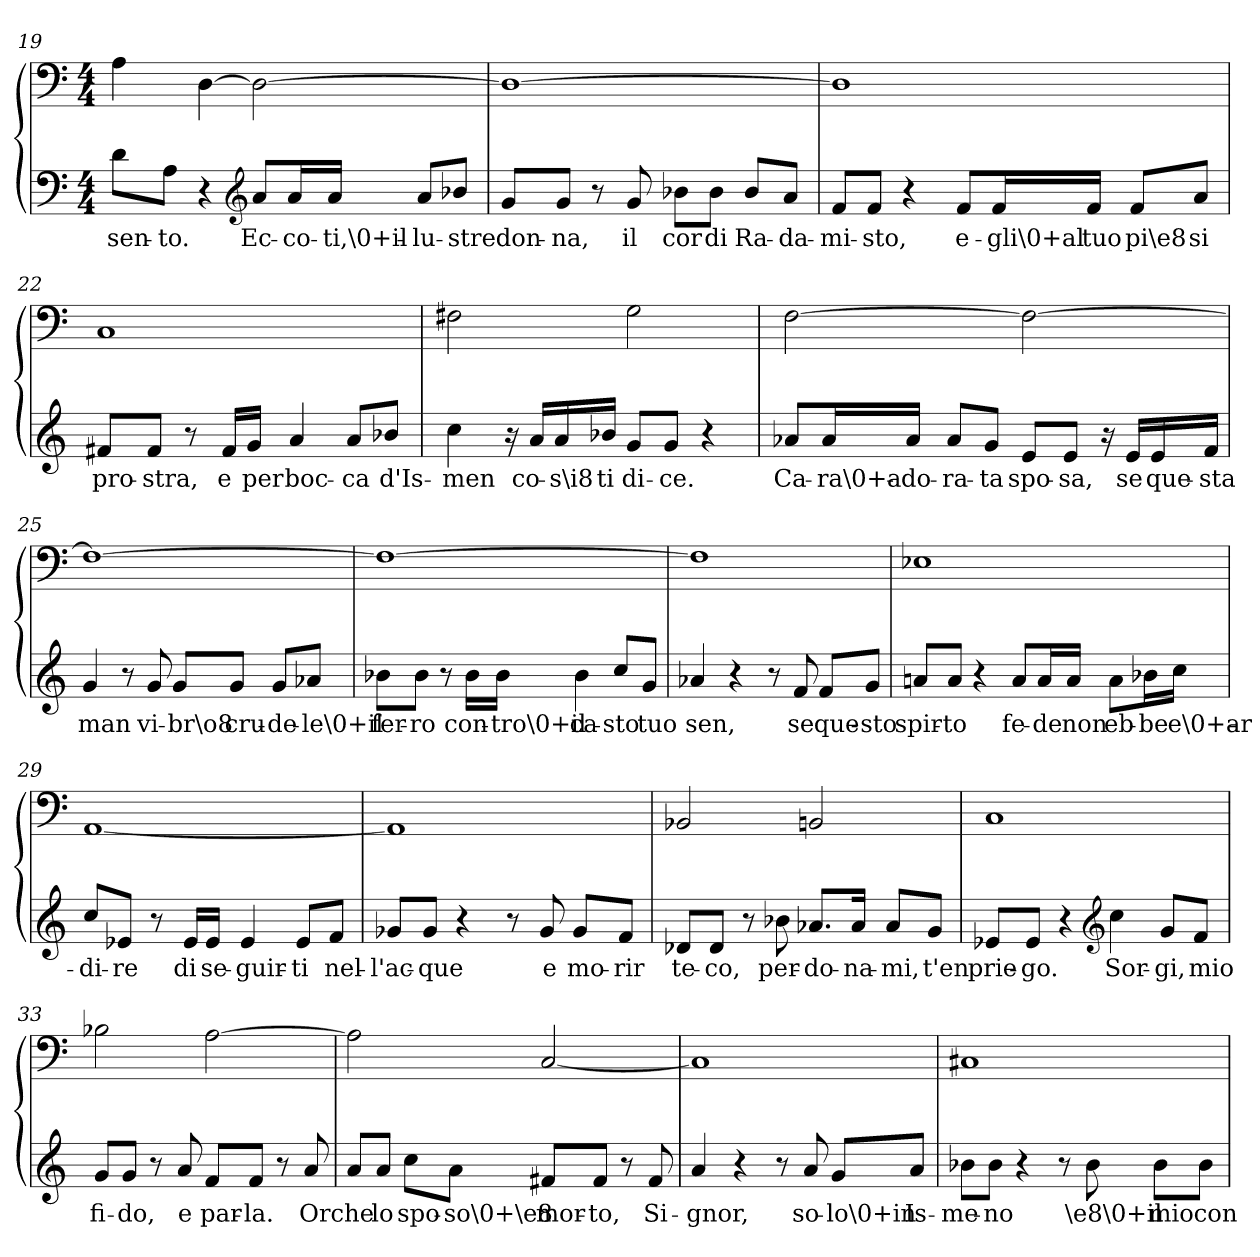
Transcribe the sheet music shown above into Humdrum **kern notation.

**kern	**text	**kern
*part1	*part1	*part1
*staff2	*staff2	*staff1
*clefF4	*	*clefF4
*k[]	*	*k[]
*a:	*	*a:
*M4/4	*	*M4/4
=19	=19	=19
8d\L	sen-	4A\
8A\J	-to.	.
4r	.	[4D\
*clefG2	*	*
8a/L	Ec-	2D\_
16a/L	-co-	.
16a/JJ	-ti,\0+il-	.
8a/L	-lu-	.
8b-X/J	-stre	.
=20	=20	=20
8g/L	don-	1D\_
8g/J	-na,	.
8r	.	.
8g/	il	.
8b-X\L	cor	.
8b-\J	di	.
8b-/L	Ra-	.
8a/J	-da-	.
=21	=21	=21
8f/L	-mi-	1D\]
8f/J	-sto,	.
4r	.	.
8f/L	e-	.
16f/L	-gli\0+al	.
16f/JJ	tuo	.
8f/L	pi\e8	.
8a/J	si	.
=22	=22	=22
8f#X/L	pro-	1C/
8f#/J	-stra,	.
8r	.	.
16f#/LL	e	.
16g/JJ	per	.
4a/	boc-	.
8a/L	-ca	.
8b-X/J	d'Is-	.
=23	=23	=23
4cc\	-men	2F#X\
16r	.	.
16a/LL	co-	.
16a/	-s\i8	.
16b-X/JJ	ti	.
8g/L	di-	2G\
8g/J	-ce.	.
4r	.	.
=24	=24	=24
8a-X/L	Ca-	[2F\
16a-/L	-ra\0+a-	.
16a-/JJ	-do-	.
8a-/L	-ra-	.
8g/J	-ta	.
8e/L	spo-	2F\_
8e/J	-sa,	.
16r	.	.
16e/LL	se	.
16e/	que-	.
16f/JJ	-sta	.
=25	=25	=25
4g/	man	1F\_
8r	.	.
8g/	vi-	.
8g/L	-br\o8	.
8g/J	cru-	.
8g/L	-de-	.
8a-X/J	-le\0+il	.
=26	=26	=26
8b-X\L	fer-	1F\_
8b-\J	-ro	.
8r	.	.
16b-\LL	con-	.
16b-\JJ	-tro\0+il	.
4b-\	ca-	.
8cc/L	-sto	.
8g/J	tuo	.
=27	=27	=27
4a-X/	sen,	1F\]
4r	.	.
8r	.	.
8f/	se	.
8f/L	que-	.
8g/J	-sto	.
=28	=28	=28
8an/L	spir-	1E-X\
8a/J	-to	.
4r	.	.
8a/L	fe-	.
16a/L	-de	.
16a/JJ	non	.
8a\L	eb-	.
16b-X\L	-be	.
16cc\JJ	e\0+ar-	.
=29	=29	=29
8cc/L	-di-	[1AA/
8e-X/J	-re	.
8r	.	.
16e-/LL	di	.
16e-/JJ	se-	.
4e-/	-guir-	.
8e-/L	-ti	.
8f/J	nel-	.
=30	=30	=30
8g-X/L	-l'ac-	1AA/]
8g-/J	-que	.
4r	.	.
8r	.	.
8g-/	e	.
8g-/L	mo-	.
8f/J	-rir	.
=31	=31	=31
8d-X/L	te-	2BB-X/
8d-/J	-co,	.
8r	.	.
8b-X\	per-	.
8.a-X/L	-do-	2BBn/
16a-/Jk	-na-	.
8a-/L	-mi,	.
8g/J	t'en	.
=32	=32	=32
8e-X/L	prie-	1C/
8e-/J	-go.	.
4r	.	.
*clefG2	*	*
4cc\	Sor-	.
8g/L	-gi,	.
8f/J	mio	.
=33	=33	=33
8g/L	fi-	2B-X\
8g/J	-do,	.
8r	.	.
8a/	e	.
8f/L	par-	[2A\
8f/J	-la.	.
8r	.	.
8a/	Or	.
=34	=34	=34
8a/L	che	2A\]
8a/J	lo	.
8cc\L	spo-	.
8a\J	-so\0+\e8	.
8f#X/L	mor-	[2C/
8f#/J	-to,	.
8r	.	.
8f#/	Si-	.
=35	=35	=35
4a/	-gnor,	1C/]
4r	.	.
8r	.	.
8a/	so-	.
8g/L	-lo\0+in	.
8a/J	Is-	.
=36	=36	=36
8b-X\L	-me-	1C#X/
8b-\J	-no	.
4r	.	.
8r	.	.
8b-\	\e8\0+il	.
8b-\L	mio	.
8b-\J	con-	.
=	=	=
*-	*-	*-
